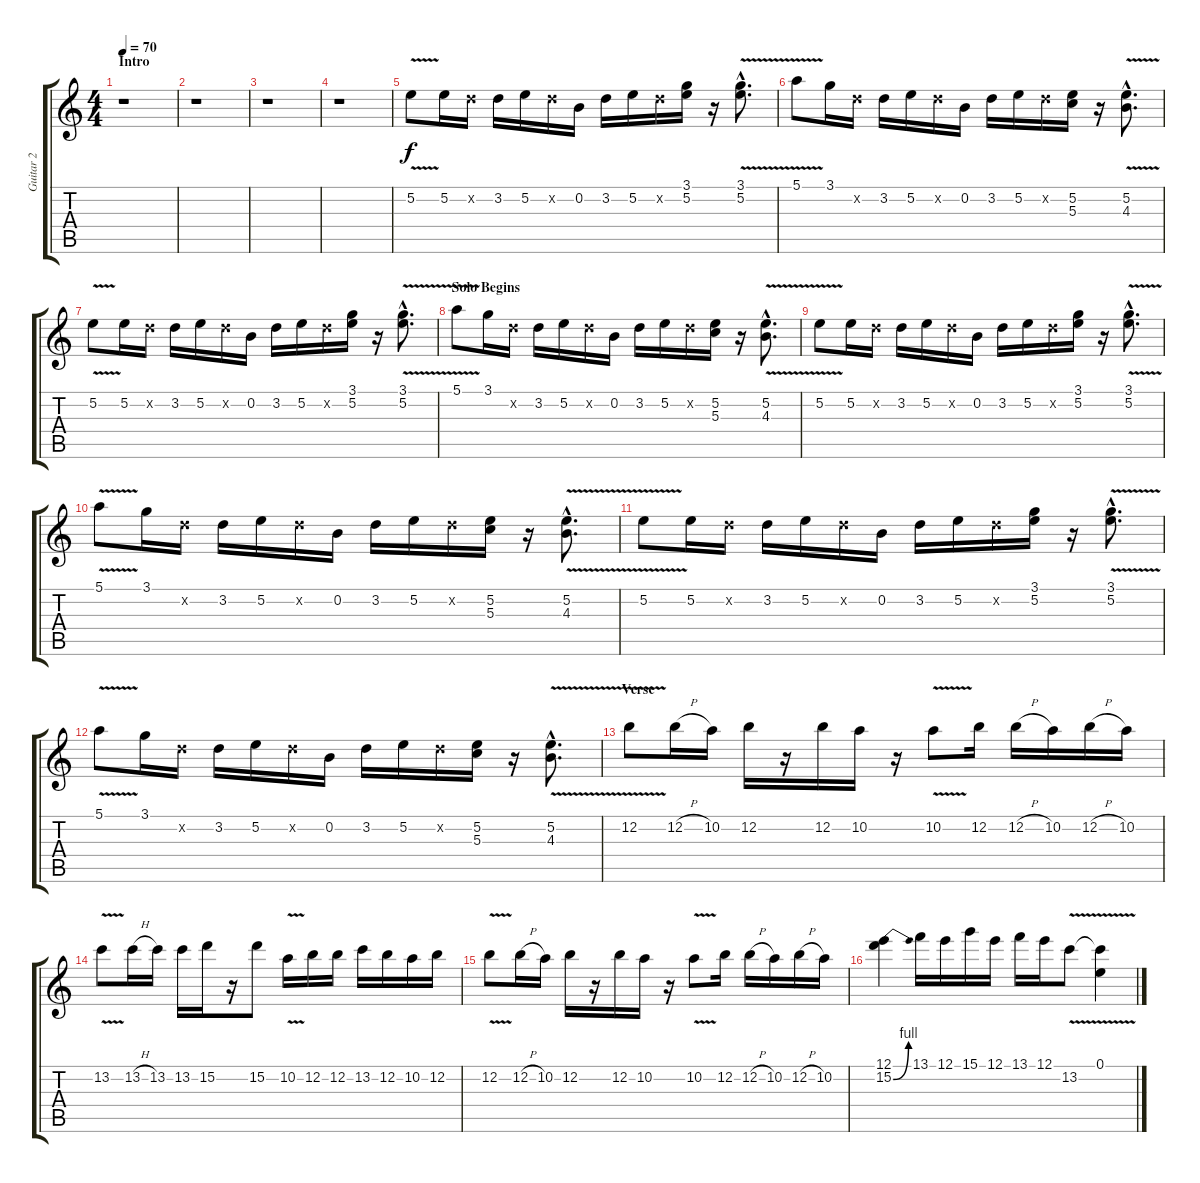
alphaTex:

\track ("Guitar 2" "Guitar 2") {instrument distortionguitar}
\staff {score tabs}
\tuning (E4 B3 G3 D3 A2 E2) {hide}
\ts (4 4)
\section ("" "Intro")
\tempo 70
\clef g2
\ks c
r.1{dy f instrument distortionguitar} |
r.1 |
r.1 |
r.1 |
5.2{v}.8 5.2.16 3.2{x}.16 3.2.16 5.2.16 3.2{x}.16 0.2.16 3.2.16 5.2.16 3.2{x}.16 (3.1 5.2).16 r.16 (3.1{v hac} 5.2{v hac}).8{d} |
5.1{v}.8 3.1.16 3.2{x}.16 3.2.16 5.2.16 3.2{x}.16 0.2.16 3.2.16 5.2.16 3.2{x}.16 (5.2 5.3).16 r.16 (5.2{v hac} 4.3{v hac}).8{d} |
5.2{v}.8 5.2.16 3.2{x}.16 3.2.16 5.2.16 3.2{x}.16 0.2.16 3.2.16 5.2.16 3.2{x}.16 (3.1 5.2).16 r.16 (3.1{v hac} 5.2{v hac}).8{d} |
\section ("" "Solo Begins")
5.1{v}.8 3.1.16 3.2{x}.16 3.2.16 5.2.16 3.2{x}.16 0.2.16 3.2.16 5.2.16 3.2{x}.16 (5.2 5.3).16 r.16 (5.2{v hac} 4.3{v hac}).8{d} |
5.2{v}.8 5.2.16 3.2{x}.16 3.2.16 5.2.16 3.2{x}.16 0.2.16 3.2.16 5.2.16 3.2{x}.16 (3.1 5.2).16 r.16 (3.1{v hac} 5.2{v hac}).8{d} |
5.1{v}.8 3.1.16 3.2{x}.16 3.2.16 5.2.16 3.2{x}.16 0.2.16 3.2.16 5.2.16 3.2{x}.16 (5.2 5.3).16 r.16 (5.2{v hac} 4.3{v hac}).8{d} |
5.2{v}.8 5.2.16 3.2{x}.16 3.2.16 5.2.16 3.2{x}.16 0.2.16 3.2.16 5.2.16 3.2{x}.16 (3.1 5.2).16 r.16 (3.1{v hac} 5.2{v hac}).8{d} |
5.1{v}.8 3.1.16 3.2{x}.16 3.2.16 5.2.16 3.2{x}.16 0.2.16 3.2.16 5.2.16 3.2{x}.16 (5.2 5.3).16 r.16 (5.2{v hac} 4.3{v hac}).8{d} |
\section ("" "Verse")
12.2{v}.8 12.2{h}.16 10.2.16 12.2.16 r.16 12.2.16 10.2.16 r.16 10.2{v}.8 12.2.16 12.2{h}.16 10.2.16 12.2{h}.16 10.2.16 |
13.2{v}.8 13.2{h}.16 13.2.16 13.2.16 15.2.16 r.16 15.2.8 10.2{v}.16 12.2.16 12.2.16 13.2.16 12.2.16 10.2.16 12.2.16 |
12.2{v}.8 12.2{h}.16 10.2.16 12.2.16 r.16 12.2.16 10.2.16 r.16 10.2{v}.8 12.2.16 12.2{h}.16 10.2.16 12.2{h}.16 10.2.16 |
(12.1 15.2{be (bend 0 0 60 4)}).4 13.1.16 12.1.16 15.1.16 12.1.16 13.1.16 12.1.16 13.2{v}.8 (0.1 13.2{t}).4
